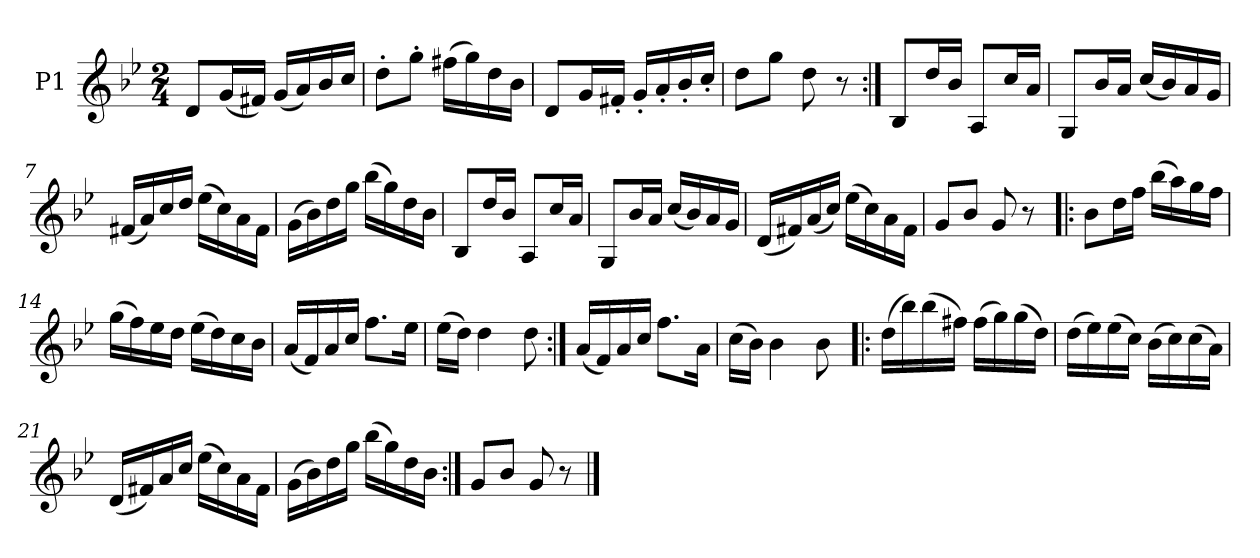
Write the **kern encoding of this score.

**kern
*part1
*staff1
*I"P1
*clefG2
*k[b-e-]
*g:
*M2/4
=1
8dL
(16gL
16f#XJJ)
(16gLL
16a)
16b-
16ccJJ
=2
8dd'L
8gg'J
(16ff#XLL
16gg)
16dd
16b-JJ
=3
8dL
16gL
16f#X'JJ
16g'LL
16a'
16b-'
16cc'JJ
=4
8ddL
8ggJ
8dd
8r
=5:|!
8B-L
16ddL
16b-JJ
8AL
16ccL
16aJJ
=6
8GL
16b-L
16aJJ
(16ccLL
16b-)
16a
16gJJ
=7
(16f#XLL
16a)
16cc
16ddJJ
(16ee-LL
16cc)
16a
16f#JJ
=8
(16gLL
16b-)
16dd
16ggJJ
(16bb-LL
16gg)
16dd
16b-JJ
=9
8B-L
16ddL
16b-JJ
8AL
16ccL
16aJJ
=10
8GL
16b-L
16aJJ
(16ccLL
16b-)
16a
16gJJ
=11
(16dLL
16f#X)
(16a
16ccJJ)
(16ee-LL
16cc)
16a
16f#JJ
=12
8gL
8b-J
8g
8r
=13!|:
8b-L
16ddL
16ffJJ
(16bb-LL
16aa)
16gg
16ffJJ
=14
(16ggLL
16ff)
16ee-
16ddJJ
(16ee-LL
16dd)
16cc
16b-JJ
=15
(16aLL
16f)
16a
16ccJJ
8.ffL
16ee-Jk
=16
(16ee-LL
16ddJJ)
4dd
8dd
=17:|!
(16aLL
16f)
16a
16ccJJ
8.ffL
16aJk
=18
(16ccLL
16b-JJ)
4b-
8b-
=19!|:
(16ddLL
16bb-)
(16bb-
16ff#XJJ)
(16ff#LL
16gg)
(16gg
16ddJJ)
=20
(16ddLL
16ee-)
(16ee-
16ccJJ)
(16b-LL
16cc)
(16cc
16aJJ)
=21
(16dLL
16f#X)
16a
16ccJJ
(16ee-LL
16cc)
16a
16f#JJ
=22
(16gLL
16b-)
16dd
16ggJJ
(16bb-LL
16gg)
16dd
16b-JJ
=23:|!
8gL
8b-J
8g
8r
==
*-
